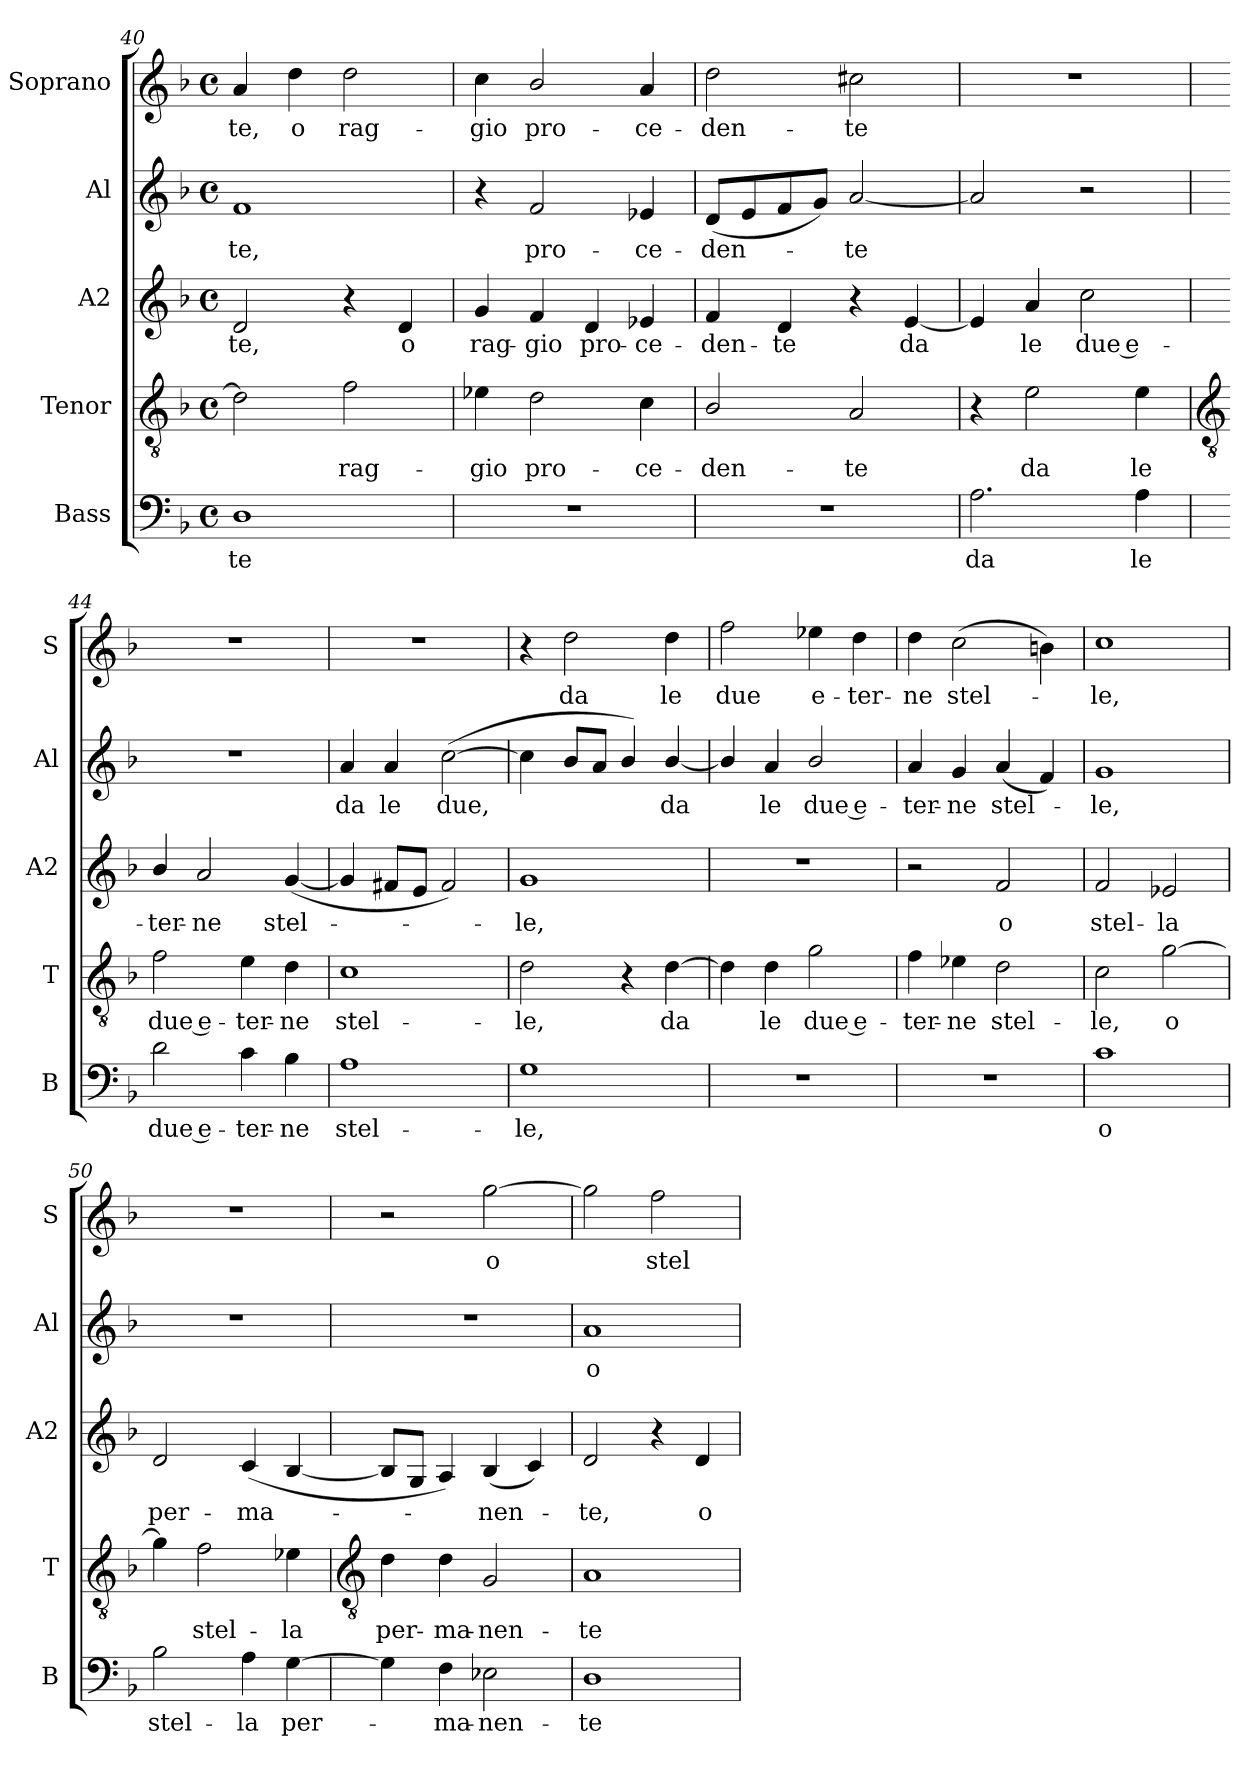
**kern	**text	**kern	**text	**kern	**text	**kern	**text	**kern	**text
*part5	*part5	*part4	*part4	*part3	*part3	*part2	*part2	*part1	*part1
*staff5	*staff5	*staff4	*staff4	*staff3	*staff3	*staff2	*staff2	*staff1	*staff1
*I"Bass	*	*I"Tenor	*	*I"A2	*	*I"Al	*	*I"Soprano	*
*I'B	*	*I'T	*	*I'A2	*	*I'Al	*	*I'S	*
*clefF4	*	*clefGv2	*	*clefG2	*	*clefG2	*	*clefG2	*
*k[b-]	*	*k[b-]	*	*k[b-]	*	*k[b-]	*	*k[b-]	*
*F:	*	*F:	*	*F:	*	*F:	*	*F:	*
*M4/4	*	*M4/4	*	*M4/4	*	*M4/4	*	*M4/4	*
*met(c)	*	*met(c)	*	*met(c)	*	*met(c)	*	*met(c)	*
=40	=40	=40	=40	=40	=40	=40	=40	=40	=40
!	!LO:LY:b	!	!	!	!LO:LY:b	!	!LO:LY:b	!	!LO:LY:b
1D	-te	2d]	.	2d	-te,	1f	-te,	4a	-te,
!	!	!	!	!	!	!	!	!	!LO:LY:b
.	.	.	.	.	.	.	.	4dd	o
!	!	!	!LO:LY:b	!	!	!	!	!	!LO:LY:b
.	.	2f	rag-	4r	.	.	.	2dd	rag-
!	!	!	!	!	!LO:LY:b	!	!	!	!
.	.	.	.	4d	o	.	.	.	.
=41	=41	=41	=41	=41	=41	=41	=41	=41	=41
!	!	!	!LO:LY:b	!	!LO:LY:b	!	!	!	!LO:LY:b
1r	.	4e-X	-gio	4g	rag-	4r	.	4cc	-gio
!	!	!	!LO:LY:b	!	!LO:LY:b	!	!LO:LY:b	!	!LO:LY:b
.	.	2d	pro-	4f	-gio	2f	pro-	2b-/	pro-
!	!	!	!	!	!LO:LY:b	!	!	!	!
.	.	.	.	4d	pro-	.	.	.	.
!	!	!	!LO:LY:b	!	!LO:LY:b	!	!LO:LY:b	!	!LO:LY:b
.	.	4c	-ce-	4e-X	-ce-	4e-X	-ce-	4a	-ce-
=42	=42	=42	=42	=42	=42	=42	=42	=42	=42
!	!	!	!LO:LY:b	!	!LO:LY:b	!	!LO:LY:b	!	!LO:LY:b
1r	.	2B-/	-den-	4f	-den-	(<8dL	-den-	2dd	-den-
.	.	.	.	.	.	8e	.	.	.
!	!	!	!	!	!LO:LY:b	!	!	!	!
.	.	.	.	4d	-te	8f	.	.	.
.	.	.	.	.	.	8gJ)	.	.	.
!	!	!	!LO:LY:b	!	!	!	!LO:LY:b	!	!LO:LY:b
.	.	2A	-te	4r	.	[2a	te	2cc#X	-te
!	!	!	!	!	!LO:LY:b	!	!	!	!
.	.	.	.	[4e	da	.	.	.	.
=43	=43	=43	=43	=43	=43	=43	=43	=43	=43
!	!LO:LY:b	!	!	!	!	!	!	!	!
2.A	da	4r	.	4e]	.	2a]	.	1r	.
!	!	!	!LO:LY:b	!	!LO:LY:b	!	!	!	!
.	.	2e	da	4a	le	.	.	.	.
!	!	!	!	!	!LO:LY:b	!	!	!	!
.	.	.	.	2cc	due e-	2r	.	.	.
!	!LO:LY:b	!	!LO:LY:b	!	!	!	!	!	!
4A	le	4e	le	.	.	.	.	.	.
!!LO:LB:g=z
=44	=44	=44	=44	=44	=44	=44	=44	=44	=44
*	*	*clefGv2	*	*	*	*	*	*	*
!	!LO:LY:b	!	!LO:LY:b	!	!LO:LY:b	!	!	!	!
2d	due e-	2f	due e-	4b-/	-ter-	1r	.	1r	.
!	!	!	!	!	!LO:LY:b	!	!	!	!
.	.	.	.	2a	-ne	.	.	.	.
!	!LO:LY:b	!	!LO:LY:b	!	!	!	!	!	!
4c	-ter-	4e	-ter-	.	.	.	.	.	.
!	!LO:LY:b	!	!LO:LY:b	!	!LO:LY:b	!	!	!	!
4B-	-ne	4d	-ne	(<[4g	stel-	.	.	.	.
=45	=45	=45	=45	=45	=45	=45	=45	=45	=45
!	!LO:LY:b	!	!LO:LY:b	!	!	!	!LO:LY:b	!	!
1A	stel-	1c	stel-	4g]	.	4a	da	1r	.
!	!	!	!	!	!	!	!LO:LY:b	!	!
.	.	.	.	8f#XL	.	4a	le	.	.
.	.	.	.	8eJ	.	.	.	.	.
!	!	!	!	!	!	!	!LO:LY:b	!	!
.	.	.	.	2f#)	.	(<[2cc	due,	.	.
=46	=46	=46	=46	=46	=46	=46	=46	=46	=46
!	!LO:LY:b	!	!LO:LY:b	!	!LO:LY:b	!	!	!	!
1G	-le,	2d	-le,	1g	le,	4cc]	.	4r	.
!	!	!	!	!	!	!	!	!	!LO:LY:b
.	.	.	.	.	.	8b-L	.	2dd	da
.	.	.	.	.	.	8aJ	.	.	.
.	.	4r	.	.	.	4b-/)	.	.	.
!	!	!	!LO:LY:b	!	!	!	!LO:LY:b	!	!LO:LY:b
.	.	[4d	da	.	.	[4b-/	da	4dd	le
=47	=47	=47	=47	=47	=47	=47	=47	=47	=47
!	!	!	!	!	!	!	!	!	!LO:LY:b
1r	.	4d]	.	1r	.	4b-/]	.	2ff	due
!	!	!	!LO:LY:b	!	!	!	!LO:LY:b	!	!
.	.	4d	le	.	.	4a	le	.	.
!	!	!	!LO:LY:b	!	!	!	!LO:LY:b	!	!LO:LY:b
.	.	2g	due e-	.	.	2b-/	due e-	4ee-X	e-
!	!	!	!	!	!	!	!	!	!LO:LY:b
.	.	.	.	.	.	.	.	4dd	-ter-
=48	=48	=48	=48	=48	=48	=48	=48	=48	=48
!	!	!	!LO:LY:b	!	!	!	!LO:LY:b	!	!LO:LY:b
1r	.	4f	-ter-	2r	.	4a	-ter-	4dd	-ne
!	!	!	!LO:LY:b	!	!	!	!LO:LY:b	!	!LO:LY:b
.	.	4e-X	-ne	.	.	4g	-ne	(>2cc	stel-
!	!	!	!LO:LY:b	!	!LO:LY:b	!	!LO:LY:b	!	!
.	.	2d	stel-	2f	o	(<4a	stel-	.	.
.	.	.	.	.	.	4f)	.	4bn)	.
=49	=49	=49	=49	=49	=49	=49	=49	=49	=49
!	!LO:LY:b	!	!LO:LY:b	!	!LO:LY:b	!	!LO:LY:b	!	!LO:LY:b
1c	o	2c	-le,	2f	stel-	1g	le,	1cc	le,
!	!	!	!LO:LY:b	!	!LO:LY:b	!	!	!	!
.	.	[2g	o	2e-X	-la	.	.	.	.
=50	=50	=50	=50	=50	=50	=50	=50	=50	=50
!	!LO:LY:b	!	!	!	!LO:LY:b	!	!	!	!
2B-	stel-	4g]	.	2d	per-	1r	.	1r	.
!	!	!	!LO:LY:b	!	!	!	!	!	!
.	.	2f	stel-	.	.	.	.	.	.
!	!LO:LY:b	!	!	!	!LO:LY:b	!	!	!	!
4A	-la	.	.	(<4c	-ma-	.	.	.	.
!	!LO:LY:b	!	!LO:LY:b	!	!	!	!	!	!
[4G	per-	4e-X	-la	[4B-	.	.	.	.	.
!!LO:LB:g=z
=51	=51	=51	=51	=51	=51	=51	=51	=51	=51
*	*	*clefGv2	*	*	*	*	*	*	*
!	!	!	!LO:LY:b	!	!	!	!	!	!
4G]	.	4d	per-	8B-L]	.	1r	.	2r	.
.	.	.	.	8GJ	.	.	.	.	.
!	!LO:LY:b	!	!LO:LY:b	!	!	!	!	!	!
4F	ma-	4d	-ma-	4A)	.	.	.	.	.
!	!LO:LY:b	!	!LO:LY:b	!	!LO:LY:b	!	!	!	!LO:LY:b
2E-X	-nen-	2G	-nen-	(<4B-	nen-	.	.	[2gg	o
.	.	.	.	4c)	.	.	.	.	.
=52	=52	=52	=52	=52	=52	=52	=52	=52	=52
!	!LO:LY:b	!	!LO:LY:b	!	!LO:LY:b	!	!LO:LY:b	!	!
1D	-te	1A	-te	2d	te,	1a	o	2gg]	.
!	!	!	!	!	!	!	!	!	!LO:LY:b
.	.	.	.	4r	.	.	.	2ff	stel-
!	!	!	!	!	!LO:LY:b	!	!	!	!
.	.	.	.	4d	o	.	.	.	.
=	=	=	=	=	=	=	=	=	=
*-	*-	*-	*-	*-	*-	*-	*-	*-	*-
